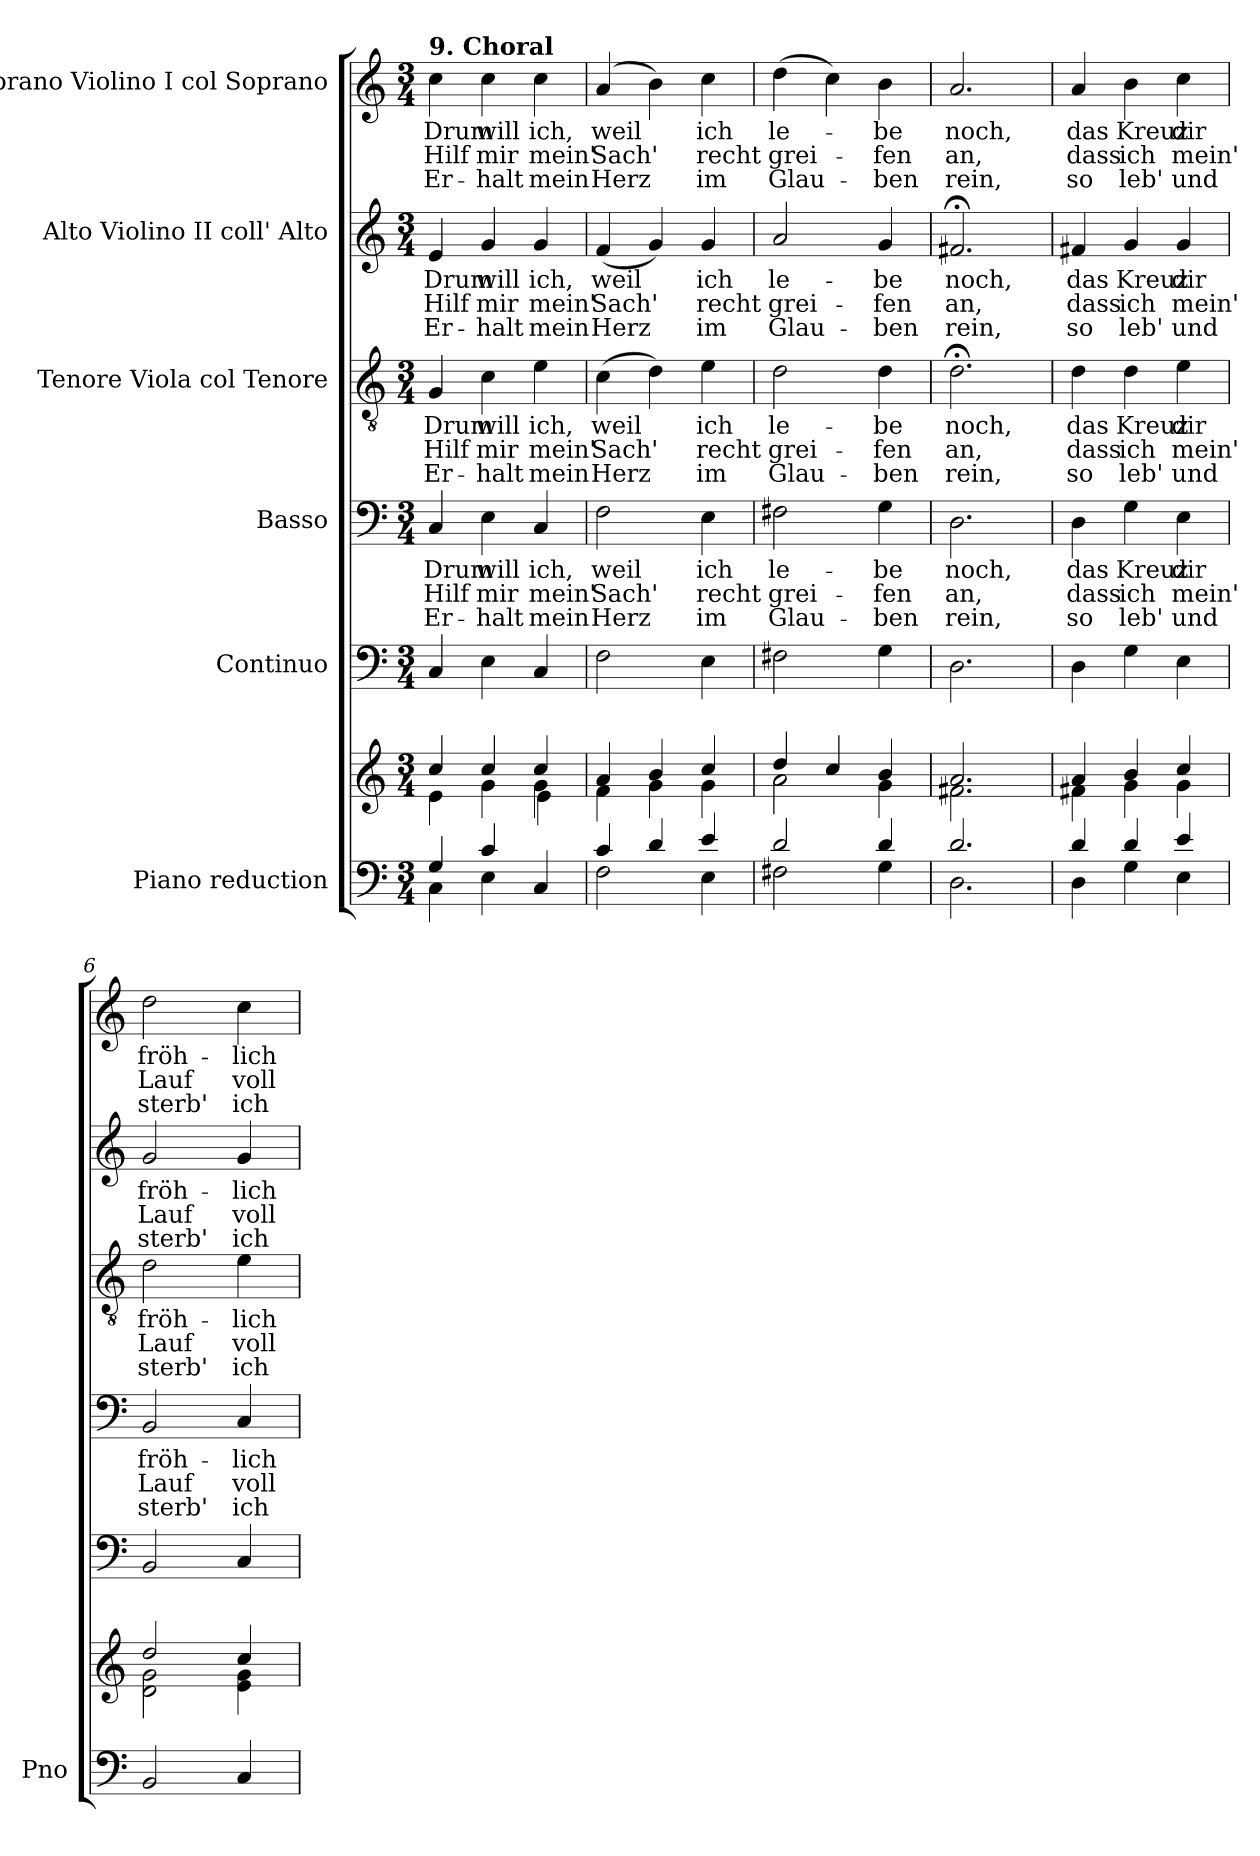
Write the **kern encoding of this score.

**kern	**kern	**kern	**kern	**text	**text	**text	**kern	**text	**text	**text	**kern	**text	**text	**text	**kern	**text	**text	**text
*part6	*part6	*part5	*part4	*part4	*part4	*part4	*part3	*part3	*part3	*part3	*part2	*part2	*part2	*part2	*part1	*part1	*part1	*part1
*staff7	*staff6	*staff5	*staff4	*staff4	*staff4	*staff4	*staff3	*staff3	*staff3	*staff3	*staff2	*staff2	*staff2	*staff2	*staff1	*staff1	*staff1	*staff1
*I"Piano reduction	*	*I"Continuo	*I"Basso	*	*	*	*I"Tenore Viola col Tenore	*	*	*	*I"Alto Violino II coll' Alto	*	*	*	*I"Soprano Violino I col Soprano	*	*	*
*I'Pno	*	*	*	*	*	*	*	*	*	*	*	*	*	*	*	*	*	*
*clefF4	*clefG2	*clefF4	*clefF4	*	*	*	*clefGv2	*	*	*	*clefG2	*	*	*	*clefG2	*	*	*
*k[]	*k[]	*k[]	*k[]	*	*	*	*k[]	*	*	*	*k[]	*	*	*	*k[]	*	*	*
*M3/4	*M3/4	*M3/4	*M3/4	*	*	*	*M3/4	*	*	*	*M3/4	*	*	*	*M3/4	*	*	*
=1	=1	=1	=1	=1	=1	=1	=1	=1	=1	=1	=1	=1	=1	=1	=1	=1	=1	=1
*^	*^	*	*	*	*	*	*	*	*	*	*	*	*	*	*	*	*	*
*	*	*	*^	*	*	*	*	*	*	*	*	*	*	*	*	*	*	*	*	*
!	!	!	!	!	!	!	!	!	!	!	!	!	!	!	!	!	!	!LO:TX:a:B:t=9. Choral	!	!	!
!	!	!	!	!	!	!	!LO:LY:b	!LO:LY:b	!LO:LY:b	!	!LO:LY:b	!LO:LY:b	!LO:LY:b	!	!LO:LY:b	!LO:LY:b	!LO:LY:b	!	!LO:LY:b	!LO:LY:b	!LO:LY:b
4G/	4C\	4cc/	4e\	2ryy	4C/	4C/	Drum	Hilf	Er-	4G/	Drum	Hilf	Er-	4e/	Drum	Hilf	Er-	4cc\	Drum	Hilf	Er-
!	!	!	!	!	!	!	!LO:LY:b	!LO:LY:b	!LO:LY:b	!	!LO:LY:b	!LO:LY:b	!LO:LY:b	!	!LO:LY:b	!LO:LY:b	!LO:LY:b	!	!LO:LY:b	!LO:LY:b	!LO:LY:b
4c/	4E\	4cc/	4g\	.	4E\	4E\	will	mir	halt	4c\	will	mir	halt	4g/	will	mir	halt	4cc\	will	mir	halt
!	!	!	!	!	!	!	!LO:LY:b	!LO:LY:b	!LO:LY:b	!	!LO:LY:b	!LO:LY:b	!LO:LY:b	!	!LO:LY:b	!LO:LY:b	!LO:LY:b	!	!LO:LY:b	!LO:LY:b	!LO:LY:b
4ryy	4C/	4cc/	4g\	4e\	4C/	4C/	ich,	mein'	mein	4e\	ich,	mein'	mein	4g/	ich,	mein'	mein	4cc\	ich,	mein'	mein
=2	=2	=2	=2	=2	=2	=2	=2	=2	=2	=2	=2	=2	=2	=2	=2	=2	=2	=2	=2	=2	=2
!	!	!	!	!	!	!	!LO:LY:b	!LO:LY:b	!LO:LY:b	!	!LO:LY:b	!LO:LY:b	!LO:LY:b	!	!LO:LY:b	!LO:LY:b	!LO:LY:b	!	!LO:LY:b	!LO:LY:b	!LO:LY:b
*	*	*	*v	*v	*	*	*	*	*	*	*	*	*	*	*	*	*	*	*	*	*
4c/	2F\	4a/	4f\	2F\	2F\	weil	Sach'	Herz	(>4c\	weil	Sach'	Herz	(<4f/	weil	Sach'	Herz	(>4a/	weil	Sach'	Herz
4d/	.	4b/	4g\	.	.	.	.	.	4d\)	.	.	.	4g/)	.	.	.	4b\)	.	.	.
!	!	!	!	!	!	!LO:LY:b	!LO:LY:b	!LO:LY:b	!	!LO:LY:b	!LO:LY:b	!LO:LY:b	!	!LO:LY:b	!LO:LY:b	!LO:LY:b	!	!LO:LY:b	!LO:LY:b	!LO:LY:b
4e/	4E\	4cc/	4g\	4E\	4E\	ich	recht	im	4e\	ich	recht	im	4g/	ich	recht	im	4cc\	ich	recht	im
=3	=3	=3	=3	=3	=3	=3	=3	=3	=3	=3	=3	=3	=3	=3	=3	=3	=3	=3	=3	=3
!	!	!	!	!	!	!LO:LY:b	!LO:LY:b	!LO:LY:b	!	!LO:LY:b	!LO:LY:b	!LO:LY:b	!	!LO:LY:b	!LO:LY:b	!LO:LY:b	!	!LO:LY:b	!LO:LY:b	!LO:LY:b
2d/	2F#X\	4dd/	2a\	2F#X\	2F#X\	le-	grei-	Glau-	2d\	le-	grei-	Glau-	2a/	le-	grei-	Glau-	(>4dd\	le-	grei-	Glau-
.	.	4cc/	.	.	.	.	.	.	.	.	.	.	.	.	.	.	4cc\)	.	.	.
!	!	!	!	!	!	!LO:LY:b	!LO:LY:b	!LO:LY:b	!	!LO:LY:b	!LO:LY:b	!LO:LY:b	!	!LO:LY:b	!LO:LY:b	!LO:LY:b	!	!LO:LY:b	!LO:LY:b	!LO:LY:b
4d/	4G\	4b/	4g\	4G\	4G\	be	fen	ben	4d\	be	fen	ben	4g/	be	fen	ben	4b\	be	fen	ben
=4	=4	=4	=4	=4	=4	=4	=4	=4	=4	=4	=4	=4	=4	=4	=4	=4	=4	=4	=4	=4
!	!	!	!	!	!	!LO:LY:b	!LO:LY:b	!LO:LY:b	!	!LO:LY:b	!LO:LY:b	!LO:LY:b	!	!LO:LY:b	!LO:LY:b	!LO:LY:b	!	!LO:LY:b	!LO:LY:b	!LO:LY:b
2.d/	2.D\	2.a/	2.f#X\	2.D\	2.D\	noch,	an,	rein,	2.d;<\	noch,	an,	rein,	2.f#X;</	noch,	an,	rein,	2.a/	noch,	an,	rein,
=5	=5	=5	=5	=5	=5	=5	=5	=5	=5	=5	=5	=5	=5	=5	=5	=5	=5	=5	=5	=5
!	!	!	!	!	!	!LO:LY:b	!LO:LY:b	!LO:LY:b	!	!LO:LY:b	!LO:LY:b	!LO:LY:b	!	!LO:LY:b	!LO:LY:b	!LO:LY:b	!	!LO:LY:b	!LO:LY:b	!LO:LY:b
4d/	4D\	4a/	4f#X\	4D\	4D\	das	dass	so	4d\	das	dass	so	4f#X/	das	dass	so	4a/	das	dass	so
!	!	!	!	!	!	!LO:LY:b	!LO:LY:b	!LO:LY:b	!	!LO:LY:b	!LO:LY:b	!LO:LY:b	!	!LO:LY:b	!LO:LY:b	!LO:LY:b	!	!LO:LY:b	!LO:LY:b	!LO:LY:b
4d/	4G\	4b/	4g\	4G\	4G\	Kreuz	ich	leb'	4d\	Kreuz	ich	leb'	4g/	Kreuz	ich	leb'	4b\	Kreuz	ich	leb'
!	!	!	!	!	!	!LO:LY:b	!LO:LY:b	!LO:LY:b	!	!LO:LY:b	!LO:LY:b	!LO:LY:b	!	!LO:LY:b	!LO:LY:b	!LO:LY:b	!	!LO:LY:b	!LO:LY:b	!LO:LY:b
4e/	4E\	4cc/	4g\	4E\	4E\	dir	mein'	und	4e\	dir	mein'	und	4g/	dir	mein'	und	4cc\	dir	mein'	und
=6	=6	=6	=6	=6	=6	=6	=6	=6	=6	=6	=6	=6	=6	=6	=6	=6	=6	=6	=6	=6
!	!	!	!	!	!	!LO:LY:b	!LO:LY:b	!LO:LY:b	!	!LO:LY:b	!LO:LY:b	!LO:LY:b	!	!LO:LY:b	!LO:LY:b	!LO:LY:b	!	!LO:LY:b	!LO:LY:b	!LO:LY:b
*v	*v	*	*	*	*	*	*	*	*	*	*	*	*	*	*	*	*	*	*	*
2BB/	2dd/	2d\ 2g\	2BB/	2BB/	fröh-	Lauf	sterb'	2d\	fröh-	Lauf	sterb'	2g/	fröh-	Lauf	sterb'	2dd\	fröh-	Lauf	sterb'
!	!	!	!	!	!LO:LY:b	!LO:LY:b	!LO:LY:b	!	!LO:LY:b	!LO:LY:b	!LO:LY:b	!	!LO:LY:b	!LO:LY:b	!LO:LY:b	!	!LO:LY:b	!LO:LY:b	!LO:LY:b
4C/	4cc/	4e\ 4g\	4C/	4C/	lich	voll-	ich	4e\	lich	voll-	ich	4g/	lich	voll-	ich	4cc\	lich	voll-	ich
*	*v	*v	*	*	*	*	*	*	*	*	*	*	*	*	*	*	*	*	*
=	=	=	=	=	=	=	=	=	=	=	=	=	=	=	=	=	=	=
*-	*-	*-	*-	*-	*-	*-	*-	*-	*-	*-	*-	*-	*-	*-	*-	*-	*-	*-
